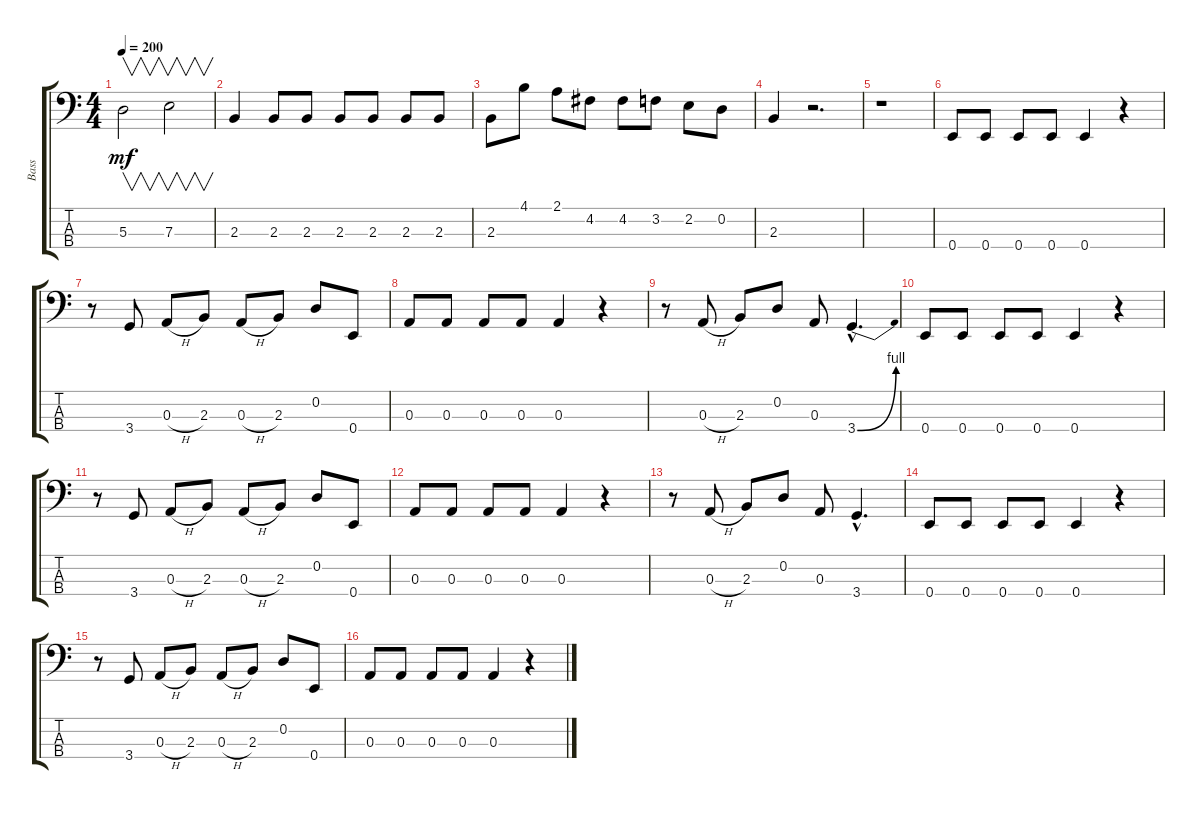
\track ("Bass" "Bass") {instrument electricbassfinger}
\staff {score tabs}
\tuning (G2 D2 A1 E1) {hide}
\ts (4 4)
\tempo 200
\clef f4
\ks c
5.3.2{v dy mf} 7.3.2{v} |
2.3.4 2.3.8 2.3.8 2.3.8 2.3.8 2.3.8 2.3.8 |
2.3.8 4.1.8 2.1.8 4.2.8 4.2.8 3.2.8 2.2.8 0.2.8 |
2.3.4 r.2{d} |
r.1 |
0.4.8 0.4.8 0.4.8 0.4.8 0.4.4 r.4 |
r.8 3.4.8 0.3{h}.8 2.3.8 0.3{h}.8 2.3.8 0.2.8 0.4.8 |
0.3.8 0.3.8 0.3.8 0.3.8 0.3.4 r.4 |
r.8 0.3{h}.8 2.3.8 0.2.8 0.3.8 3.4{be (bend 0 0 60 4) hac}.4{d} |
0.4.8 0.4.8 0.4.8 0.4.8 0.4.4 r.4 |
r.8 3.4.8 0.3{h}.8 2.3.8 0.3{h}.8 2.3.8 0.2.8 0.4.8 |
0.3.8 0.3.8 0.3.8 0.3.8 0.3.4 r.4 |
r.8 0.3{h}.8 2.3.8 0.2.8 0.3.8 3.4{hac}.4{d} |
0.4.8 0.4.8 0.4.8 0.4.8 0.4.4 r.4 |
r.8 3.4.8 0.3{h}.8 2.3.8 0.3{h}.8 2.3.8 0.2.8 0.4.8 |
0.3.8 0.3.8 0.3.8 0.3.8 0.3.4 r.4
